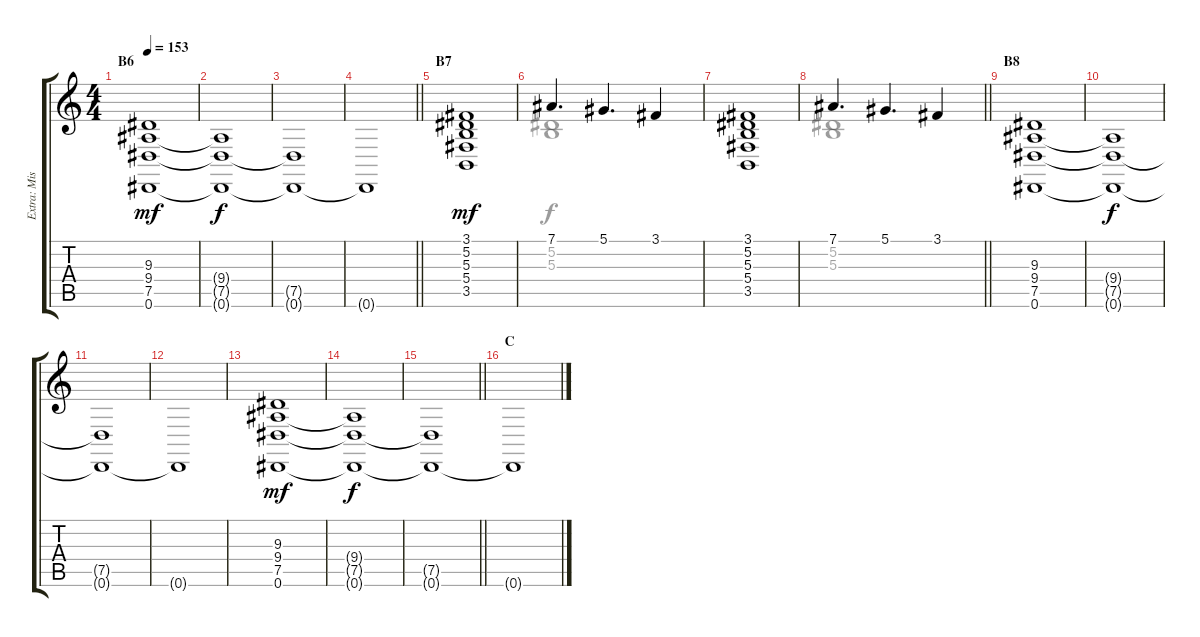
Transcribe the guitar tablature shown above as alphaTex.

\track ("Extra: Misc" "Extra: Mis") {instrument pad4choir}
\staff {score tabs}
\tuning (Eb4 Bb3 Gb3 Db3 Ab2 Eb2) {hide}
\voice
\ts (4 4)
\section ("" "B6")
\tempo 153
\clef g2
\ks c
(9.3 9.4 7.5 0.6).1{dy mf} |
(9.4{t} 7.5{t} 0.6{t}).1{dy f} |
(7.5{t} 0.6{t}).1 |
\barLineRight lightlight
0.6{t}.1 |
\section ("" "B7")
(3.1 5.2 5.3 5.4 3.5).1{dy mf} |
7.1.4{d} 5.1.4{d} 3.1.4 |
(3.1 5.2 5.3 5.4 3.5).1 |
\barLineRight lightlight
7.1.4{d} 5.1.4{d} 3.1.4 |
\section ("" "B8")
(9.3 9.4 7.5 0.6).1 |
(9.4{t} 7.5{t} 0.6{t}).1{dy f} |
(7.5{t} 0.6{t}).1 |
0.6{t}.1 |
(9.3 9.4 7.5 0.6).1{dy mf} |
(9.4{t} 7.5{t} 0.6{t}).1{dy f} |
\barLineRight lightlight
(7.5{t} 0.6{t}).1 |
\section ("" "C")
0.6{t}.1
\voice
\clef g2
\ottava regular
\simile none
\ks c
|
|
|
\barLineRight lightlight
|
|
(5.2 5.3).1 |
|
\barLineRight lightlight
(5.2 5.3).1 |
|
|
|
|
|
|
\barLineRight lightlight
|
